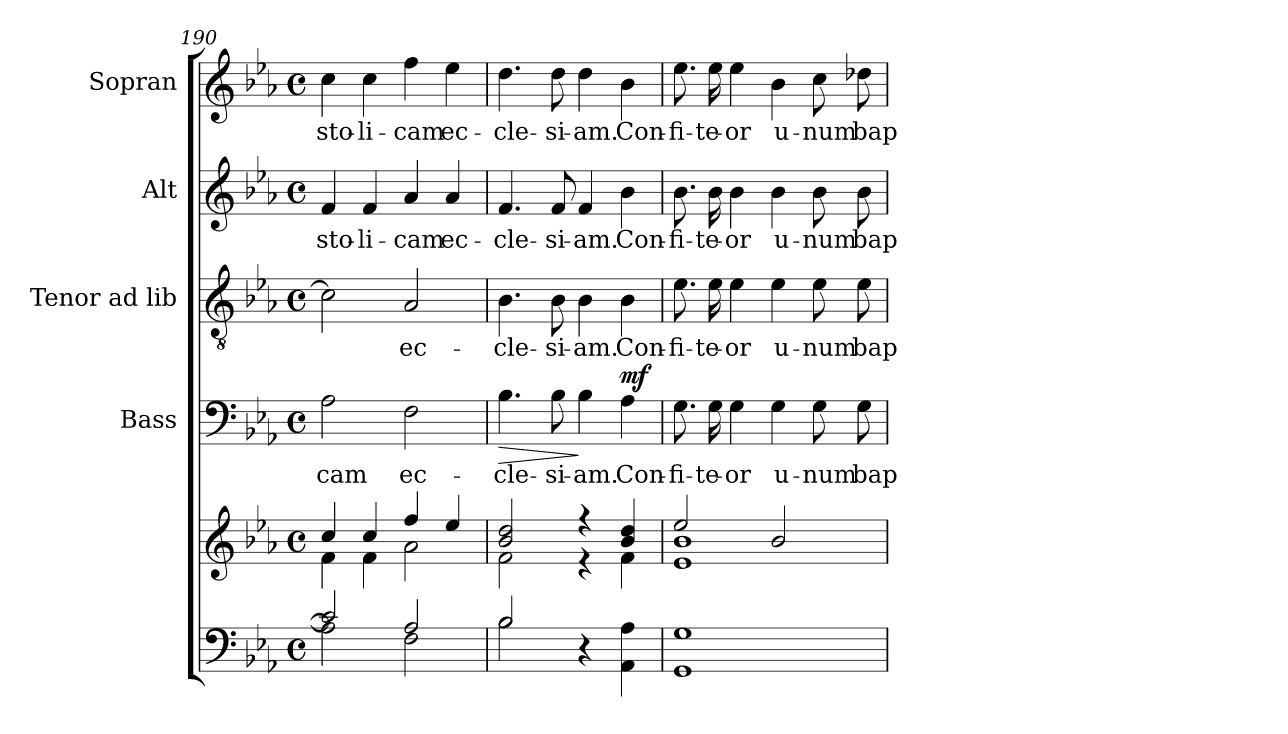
**kern	**kern	**kern	**text	**dynam	**kern	**text	**kern	**text	**kern	**text
*part5	*part5	*part4	*part4	*part4	*part3	*part3	*part2	*part2	*part1	*part1
*staff6	*staff5	*staff4	*staff4	*staff4	*staff3	*staff3	*staff2	*staff2	*staff1	*staff1
*	*	*I"Bass	*	*	*I"Tenor ad lib	*	*I"Alt	*	*I"Sopran	*
*	*	*I'B	*	*	*I'T	*	*I'A	*	*I'S	*
*clefF4	*clefG2	*clefF4	*	*	*clefGv2	*	*clefG2	*	*clefG2	*
*k[b-e-a-]	*k[b-e-a-]	*k[b-e-a-]	*	*	*k[b-e-a-]	*	*k[b-e-a-]	*	*k[b-e-a-]	*
*E-:	*E-:	*E-:	*	*	*E-:	*	*E-:	*	*E-:	*
*M4/4	*M4/4	*M4/4	*	*	*M4/4	*	*M4/4	*	*M4/4	*
*met(c)	*met(c)	*met(c)	*	*	*met(c)	*	*met(c)	*	*met(c)	*
=190	=190	=190	=190	=190	=190	=190	=190	=190	=190	=190
*^	*^	*	*	*	*	*	*	*	*	*
!	!	!	!	!	!LO:LY:b	!	!	!	!	!LO:LY:b	!	!LO:LY:b
2c/]	2A-\]	4cc/	4f\	2A-\	-cam	.	2c\]	.	4f/	-sto-	4cc\	-sto-
!	!	!	!	!	!	!	!	!	!	!LO:LY:b	!	!LO:LY:b
.	.	4cc/	4f\	.	.	.	.	.	4f/	-li-	4cc\	-li-
!	!	!	!	!	!LO:LY:b	!	!	!LO:LY:b	!	!LO:LY:b	!	!LO:LY:b
2A-/	2F\	4ff/	2a-\	2F\	ec-	.	2A-/	ec-	4a-/	-cam	4ff\	-cam
!	!	!	!	!	!	!	!	!	!	!LO:LY:b	!	!LO:LY:b
.	.	4ee-/	.	.	.	.	.	.	4a-/	ec-	4ee-\	ec-
!!LO:PB:g=z
=191	=191	=191	=191	=191	=191	=191	=191	=191	=191	=191	=191	=191
!	!	!	!	!	!LO:LY:b	!LO:HP:b	!	!LO:LY:b	!	!LO:LY:b	!	!LO:LY:b
2B-/	2B-\	2b-/ 2dd/	2f\	4.B-\	-cle-	>	4.B-\	-cle-	4.f/	-cle-	4.dd\	-cle-
!	!	!	!	!	!LO:LY:b	!	!	!LO:LY:b	!	!LO:LY:b	!	!LO:LY:b
.	.	.	.	8B-\	-si-	.	8B-\	-si-	8f/	-si-	8dd\	-si-
!	!	!	!	!	!LO:LY:b	!	!	!LO:LY:b	!	!LO:LY:b	!	!LO:LY:b
4r	2ryy	4r	4r	4B-\	-am.	]	4B-\	-am.	4f/	-am.	4dd\	-am.
!	!	!	!	!	!LO:LY:b	!LO:DY:a	!	!LO:LY:b	!	!LO:LY:b	!	!LO:LY:b
4AA-\ 4A-\	.	4b-/ 4dd/	4f\	4A-\	Con-	mf	4B-\	Con-	4b-\	Con-	4b-\	Con-
*v	*v	*	*	*	*	*	*	*	*	*	*	*
=192	=192	=192	=192	=192	=192	=192	=192	=192	=192	=192	=192
!	!	!	!	!LO:LY:b	!	!	!LO:LY:b	!	!LO:LY:b	!	!LO:LY:b
1GG 1G	2ee-/	1e- 1b-	8.G\	-fi-	.	8.e-\	-fi-	8.b-\	-fi-	8.ee-\	-fi-
!	!	!	!	!LO:LY:b	!	!	!LO:LY:b	!	!LO:LY:b	!	!LO:LY:b
.	.	.	16G\	-te-	.	16e-\	-te-	16b-\	-te-	16ee-\	-te-
!	!	!	!	!LO:LY:b	!	!	!LO:LY:b	!	!LO:LY:b	!	!LO:LY:b
.	.	.	4G\	-or	.	4e-\	-or	4b-\	-or	4ee-\	-or
!	!	!	!	!LO:LY:b	!	!	!LO:LY:b	!	!LO:LY:b	!	!LO:LY:b
.	2b-/	.	4G\	u-	.	4e-\	u-	4b-\	u-	4b-\	u-
!	!	!	!	!LO:LY:b	!	!	!LO:LY:b	!	!LO:LY:b	!	!LO:LY:b
.	.	.	8G\	-num	.	8e-\	-num	8b-\	-num	8cc\	-num
!	!	!	!	!LO:LY:b	!	!	!LO:LY:b	!	!LO:LY:b	!	!LO:LY:b
.	.	.	8G\	bap-	.	8e-\	bap-	8b-\	bap-	8dd-X\	bap-
*	*v	*v	*	*	*	*	*	*	*	*	*
=	=	=	=	=	=	=	=	=	=	=
*-	*-	*-	*-	*-	*-	*-	*-	*-	*-	*-
